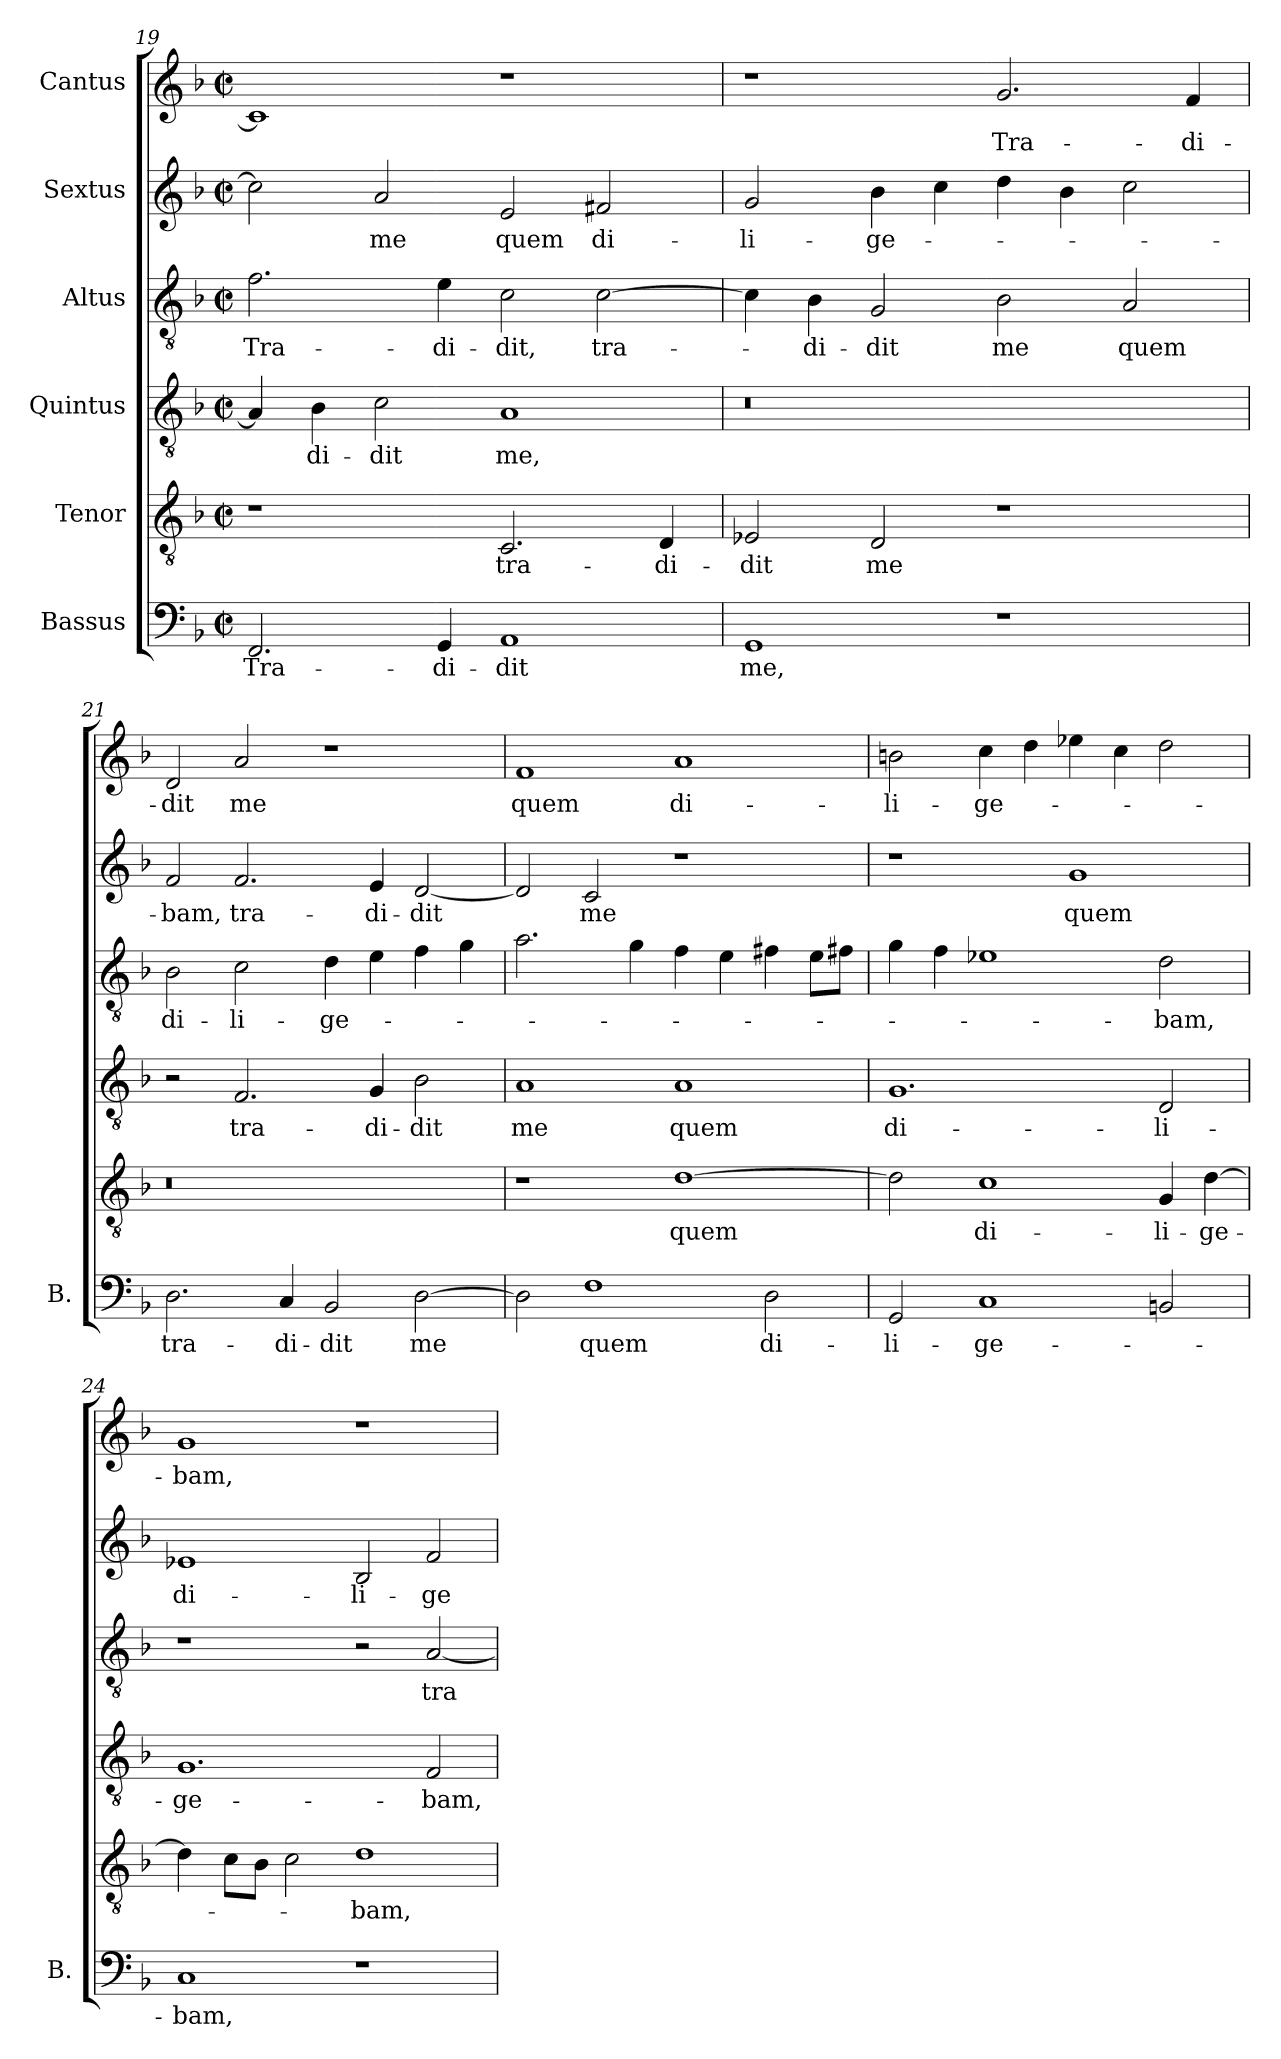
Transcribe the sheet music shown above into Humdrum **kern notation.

**kern	**text	**kern	**text	**kern	**text	**kern	**text	**kern	**text	**kern	**text
*part6	*part6	*part5	*part5	*part4	*part4	*part3	*part3	*part2	*part2	*part1	*part1
*staff6	*staff6	*staff5	*staff5	*staff4	*staff4	*staff3	*staff3	*staff2	*staff2	*staff1	*staff1
*I"Bassus	*	*I"Tenor	*	*I"Quintus	*	*I"Altus	*	*I"Sextus	*	*I"Cantus	*
*I'B.	*	*	*	*	*	*	*	*	*	*	*
*clefF4	*	*clefGv2	*	*clefGv2	*	*clefGv2	*	*clefG2	*	*clefG2	*
*k[b-]	*	*k[b-]	*	*k[b-]	*	*k[b-]	*	*k[b-]	*	*k[b-]	*
*F:	*	*F:	*	*F:	*	*F:	*	*F:	*	*F:	*
*M2/2	*	*M2/2	*	*M2/2	*	*M2/2	*	*M2/2	*	*M2/2	*
*met(c|)	*	*met(c|)	*	*met(c|)	*	*met(c|)	*	*met(c|)	*	*met(c|)	*
=19	=19	=19	=19	=19	=19	=19	=19	=19	=19	=19	=19
2.FF/	Tra-	1r	.	4A/]	.	2.f\	Tra-	2cc\]	.	1c/]	.
.	.	.	.	4B-\	-di-	.	.	.	.	.	.
.	.	.	.	2c\	-dit	.	.	2a/	me	.	.
4GG/	-di-	.	.	.	.	4e\	-di-	.	.	.	.
1AA/	-dit	2.C/	tra-	1A/	me,	2c\	-dit,	2e/	quem	1r	.
.	.	.	.	.	.	[2c\	tra-	2f#X/	di-	.	.
.	.	4D/	-di-	.	.	.	.	.	.	.	.
=20	=20	=20	=20	=20	=20	=20	=20	=20	=20	=20	=20
!	!	!	!	!LO:N:vis=0	!	!	!	!	!	!	!
1GG/	me,	2E-X/	-dit	1r	.	4c\]	.	2g/	-li-	1r	.
.	.	.	.	.	.	4B-\	-di-	.	.	.	.
.	.	2D/	me	.	.	2G/	-dit	4b-\	-ge-	.	.
.	.	.	.	.	.	.	.	4cc\	.	.	.
1r	.	1r	.	1ryy	.	2B-\	me	4dd\	.	2.g/	Tra-
.	.	.	.	.	.	.	.	4b-\	.	.	.
.	.	.	.	.	.	2A/	quem	2cc\	.	.	.
.	.	.	.	.	.	.	.	.	.	4f/	-di-
=21	=21	=21	=21	=21	=21	=21	=21	=21	=21	=21	=21
!	!	!LO:N:vis=0	!	!	!	!	!	!	!	!	!
2.D\	tra-	1r	.	2r	.	2B-\	di-	2f/	-bam,	2d/	-dit
.	.	.	.	2.F/	tra-	2c\	-li-	2.f/	tra-	2a/	me
4C/	-di-	.	.	.	.	.	.	.	.	.	.
2BB-/	-dit	1ryy	.	.	.	4d\	-ge-	.	.	1r	.
.	.	.	.	4G/	-di-	4e\	.	4e/	-di-	.	.
[2D\	me	.	.	2B-\	-dit	4f\	.	[2d/	-dit	.	.
.	.	.	.	.	.	4g\	.	.	.	.	.
=22	=22	=22	=22	=22	=22	=22	=22	=22	=22	=22	=22
2D\]	.	1r	.	1A/	me	2.a\	.	2d/]	.	1f/	quem
1F\	quem	.	.	.	.	.	.	2c/	me	.	.
.	.	.	.	.	.	4g\	.	.	.	.	.
.	.	[1d\	quem	1A/	quem	4f\	.	1r	.	1a/	di-
.	.	.	.	.	.	4e\	.	.	.	.	.
2D\	di-	.	.	.	.	4f#X\	.	.	.	.	.
.	.	.	.	.	.	8e\L	.	.	.	.	.
.	.	.	.	.	.	8f#X\J	.	.	.	.	.
=23	=23	=23	=23	=23	=23	=23	=23	=23	=23	=23	=23
2GG/	-li-	2d\]	.	1.G/	di-	4g\	.	1r	.	2bn\	-li-
.	.	.	.	.	.	4f\	.	.	.	.	.
1C/	-ge-	1c\	di-	.	.	1e-X\	.	.	.	4cc\	-ge-
.	.	.	.	.	.	.	.	.	.	4dd\	.
.	.	.	.	.	.	.	.	1g/	quem	4ee-X\	.
.	.	.	.	.	.	.	.	.	.	4cc\	.
2BBn/	.	4G/	-li-	2D/	-li-	2d\	-bam,	.	.	2dd\	.
.	.	[4d\	-ge-	.	.	.	.	.	.	.	.
=24	=24	=24	=24	=24	=24	=24	=24	=24	=24	=24	=24
1C/	-bam,	4d\]	.	1.G/	-ge-	1r	.	1e-X/	di-	1g/	-bam,
.	.	8c\L	.	.	.	.	.	.	.	.	.
.	.	8B-\J	.	.	.	.	.	.	.	.	.
.	.	2c\	.	.	.	.	.	.	.	.	.
1r	.	1d\	-bam,	.	.	2r	.	2B-/	-li-	1r	.
.	.	.	.	2F/	-bam,	[2A/	tra-	2f/	-ge-	.	.
=	=	=	=	=	=	=	=	=	=	=	=
*-	*-	*-	*-	*-	*-	*-	*-	*-	*-	*-	*-
